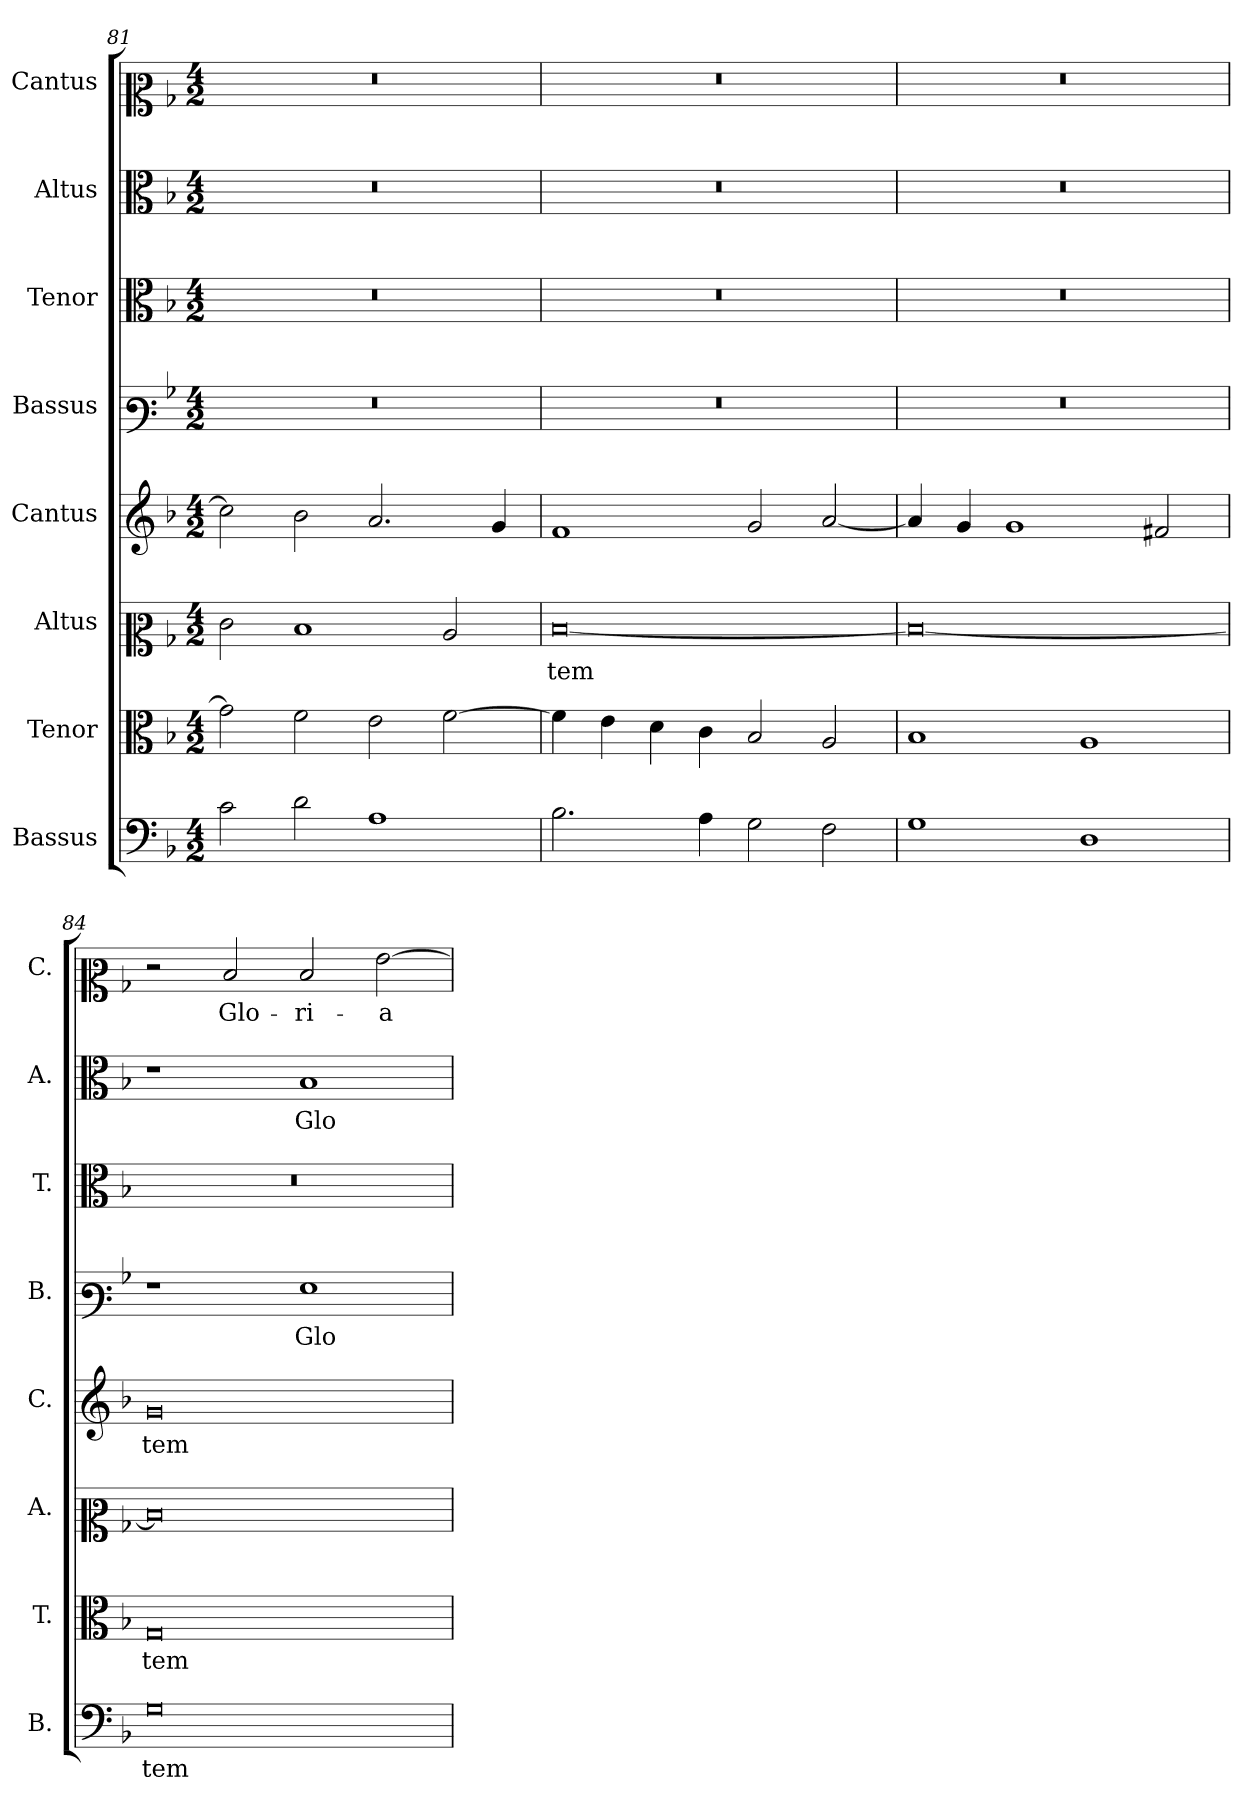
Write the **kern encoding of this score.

**kern	**text	**kern	**text	**kern	**text	**kern	**text	**kern	**text	**kern	**kern	**text	**kern	**text
*part8	*part8	*part7	*part7	*part6	*part6	*part5	*part5	*part4	*part4	*part3	*part2	*part2	*part1	*part1
*staff8	*staff8	*staff7	*staff7	*staff6	*staff6	*staff5	*staff5	*staff4	*staff4	*staff3	*staff2	*staff2	*staff1	*staff1
*I"Bassus	*	*I"Tenor	*	*I"Altus	*	*I"Cantus	*	*I"Bassus	*	*I"Tenor	*I"Altus	*	*I"Cantus	*
*I'B.	*	*I'T.	*	*I'A.	*	*I'C.	*	*I'B.	*	*I'T.	*I'A.	*	*I'C.	*
*clefF4	*	*clefC3	*	*clefC2	*	*clefG2	*	*clefF3	*	*clefC3	*clefC3	*	*clefC2	*
*k[b-]	*	*k[b-]	*	*k[b-]	*	*k[b-]	*	*k[b-]	*	*k[b-]	*k[b-]	*	*k[b-]	*
*M4/2	*	*M4/2	*	*M4/2	*	*M4/2	*	*M4/2	*	*M4/2	*M4/2	*	*M4/2	*
=81	=81	=81	=81	=81	=81	=81	=81	=81	=81	=81	=81	=81	=81	=81
2c\	.	2g\]	.	2e\	.	2cc\]	.	0r	.	0r	0r	.	0r	.
2d\	.	2f\	.	1d	.	2b-\	.	.	.	.	.	.	.	.
1A	.	2e\	.	.	.	2.a/	.	.	.	.	.	.	.	.
.	.	[2f\	.	2c/	.	.	.	.	.	.	.	.	.	.
.	.	.	.	.	.	4g/	.	.	.	.	.	.	.	.
=82	=82	=82	=82	=82	=82	=82	=82	=82	=82	=82	=82	=82	=82	=82
!	!	!	!	!	!LO:LY:b	!	!	!	!	!	!	!	!	!
2.B-\	.	4f\]	.	[0d	-tem	1f	.	0r	.	0r	0r	.	0r	.
.	.	4e\	.	.	.	.	.	.	.	.	.	.	.	.
.	.	4d\	.	.	.	.	.	.	.	.	.	.	.	.
4A\	.	4c\	.	.	.	.	.	.	.	.	.	.	.	.
2G\	.	2B-/	.	.	.	2g/	.	.	.	.	.	.	.	.
2F\	.	2A/	.	.	.	[2a/	.	.	.	.	.	.	.	.
=83	=83	=83	=83	=83	=83	=83	=83	=83	=83	=83	=83	=83	=83	=83
1G	.	1B-	.	0d_	.	4a/]	.	0r	.	0r	0r	.	0r	.
.	.	.	.	.	.	4g/	.	.	.	.	.	.	.	.
.	.	.	.	.	.	1g	.	.	.	.	.	.	.	.
1D	.	1A	.	.	.	.	.	.	.	.	.	.	.	.
.	.	.	.	.	.	2f#X/	.	.	.	.	.	.	.	.
=84	=84	=84	=84	=84	=84	=84	=84	=84	=84	=84	=84	=84	=84	=84
!	!LO:LY:b	!	!LO:LY:b	!	!	!	!LO:LY:b	!	!	!	!	!	!	!
0G	-tem	0G	-tem	0d]	.	0g	-tem	1r	.	0r	1r	.	2r	.
!	!	!	!	!	!	!	!	!	!	!	!	!	!	!LO:LY:b
.	.	.	.	.	.	.	.	.	.	.	.	.	2d/	Glo-
!	!	!	!	!	!	!	!	!	!LO:LY:b	!	!	!LO:LY:b	!	!LO:LY:b
.	.	.	.	.	.	.	.	1G	Glo-	.	1B-	Glo-	2d/	-ri-
!	!	!	!	!	!	!	!	!	!	!	!	!	!	!LO:LY:b
.	.	.	.	.	.	.	.	.	.	.	.	.	[2g\	-a
=	=	=	=	=	=	=	=	=	=	=	=	=	=	=
*-	*-	*-	*-	*-	*-	*-	*-	*-	*-	*-	*-	*-	*-	*-
